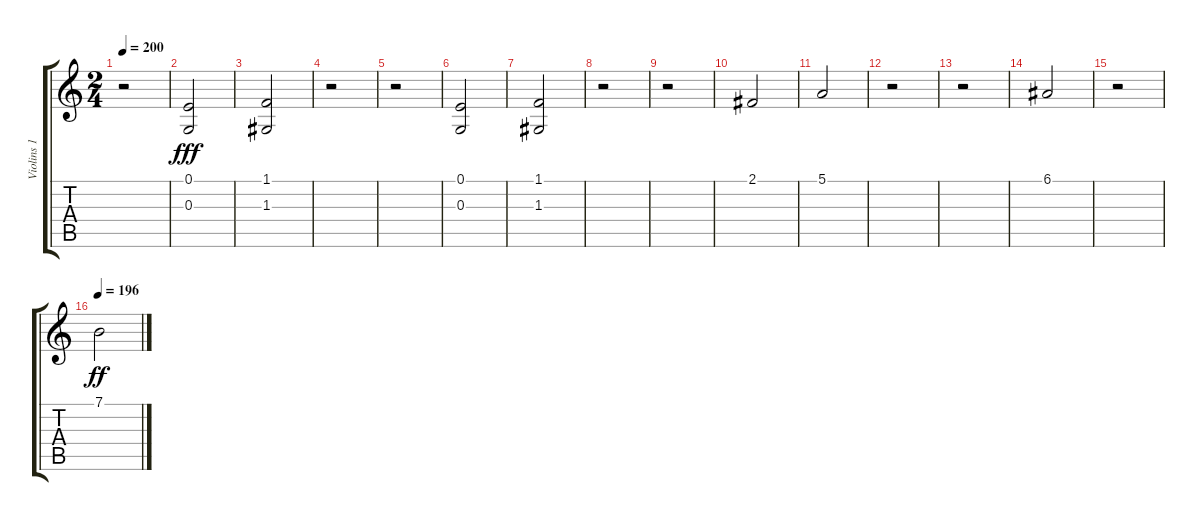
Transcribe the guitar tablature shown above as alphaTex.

\track ("Violins 1" "Violins 1") {instrument stringensemble1}
\staff {score tabs}
\tuning (E4 B3 G3 D3 A2 E2) {hide}
\ts (2 4)
\tempo 200
\clef g2
\ks c
r.2{dy fff} |
(0.1 0.3).2 |
(1.1 1.3).2 |
r.2 |
r.2 |
(0.1 0.3).2 |
(1.1 1.3).2 |
r.2 |
r.2 |
2.1.2 |
5.1.2 |
r.2 |
r.2 |
6.1.2 |
r.2 |
\tempo 196
7.1.2{dy ff}
